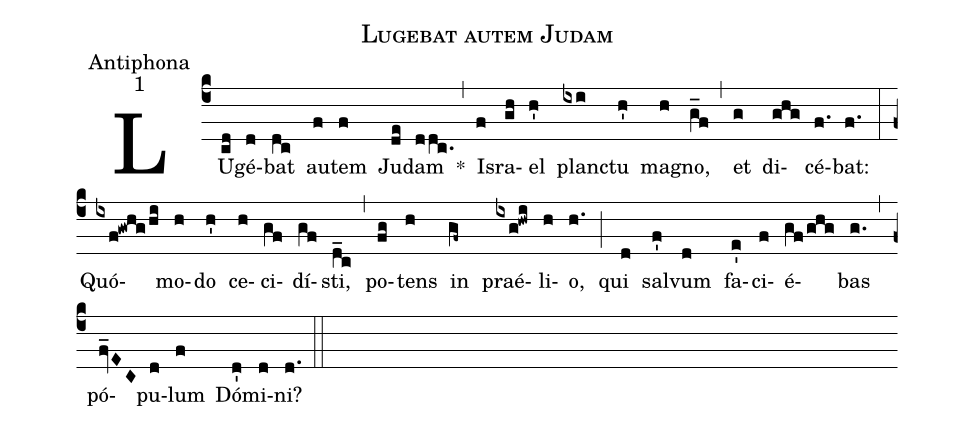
name:Lugebat autem Judam;
office-part:Antiphona;
mode:1;
%%
(c4) LU(cd)gé(d)bat(dc) au(f)tem(f) Ju(de)dam(ddc.) *(,) Is(f)ra(gh)el(h') plan(ixi)ctu(h') ma(h)gno,(g_f) (,) et(g) di(ghg)cé(f.)bat:(f.) (:) Quó(ixf!gwhg/hi)mo(h)do(h') ce(h)ci(gf)dí(gf)sti,(d_c) (,) po(fg)tens(h) in(gf~) praé(ixg!hwi)li(h)o,(h.) (;) qui(d) sal(f')vum(d) fa(e')ci(f)é(gf/ghg)bas(g.) (,) pó(fv_EC)pu(d)lum(f) Dó(d')mi(d)ni?(d.) (::)
